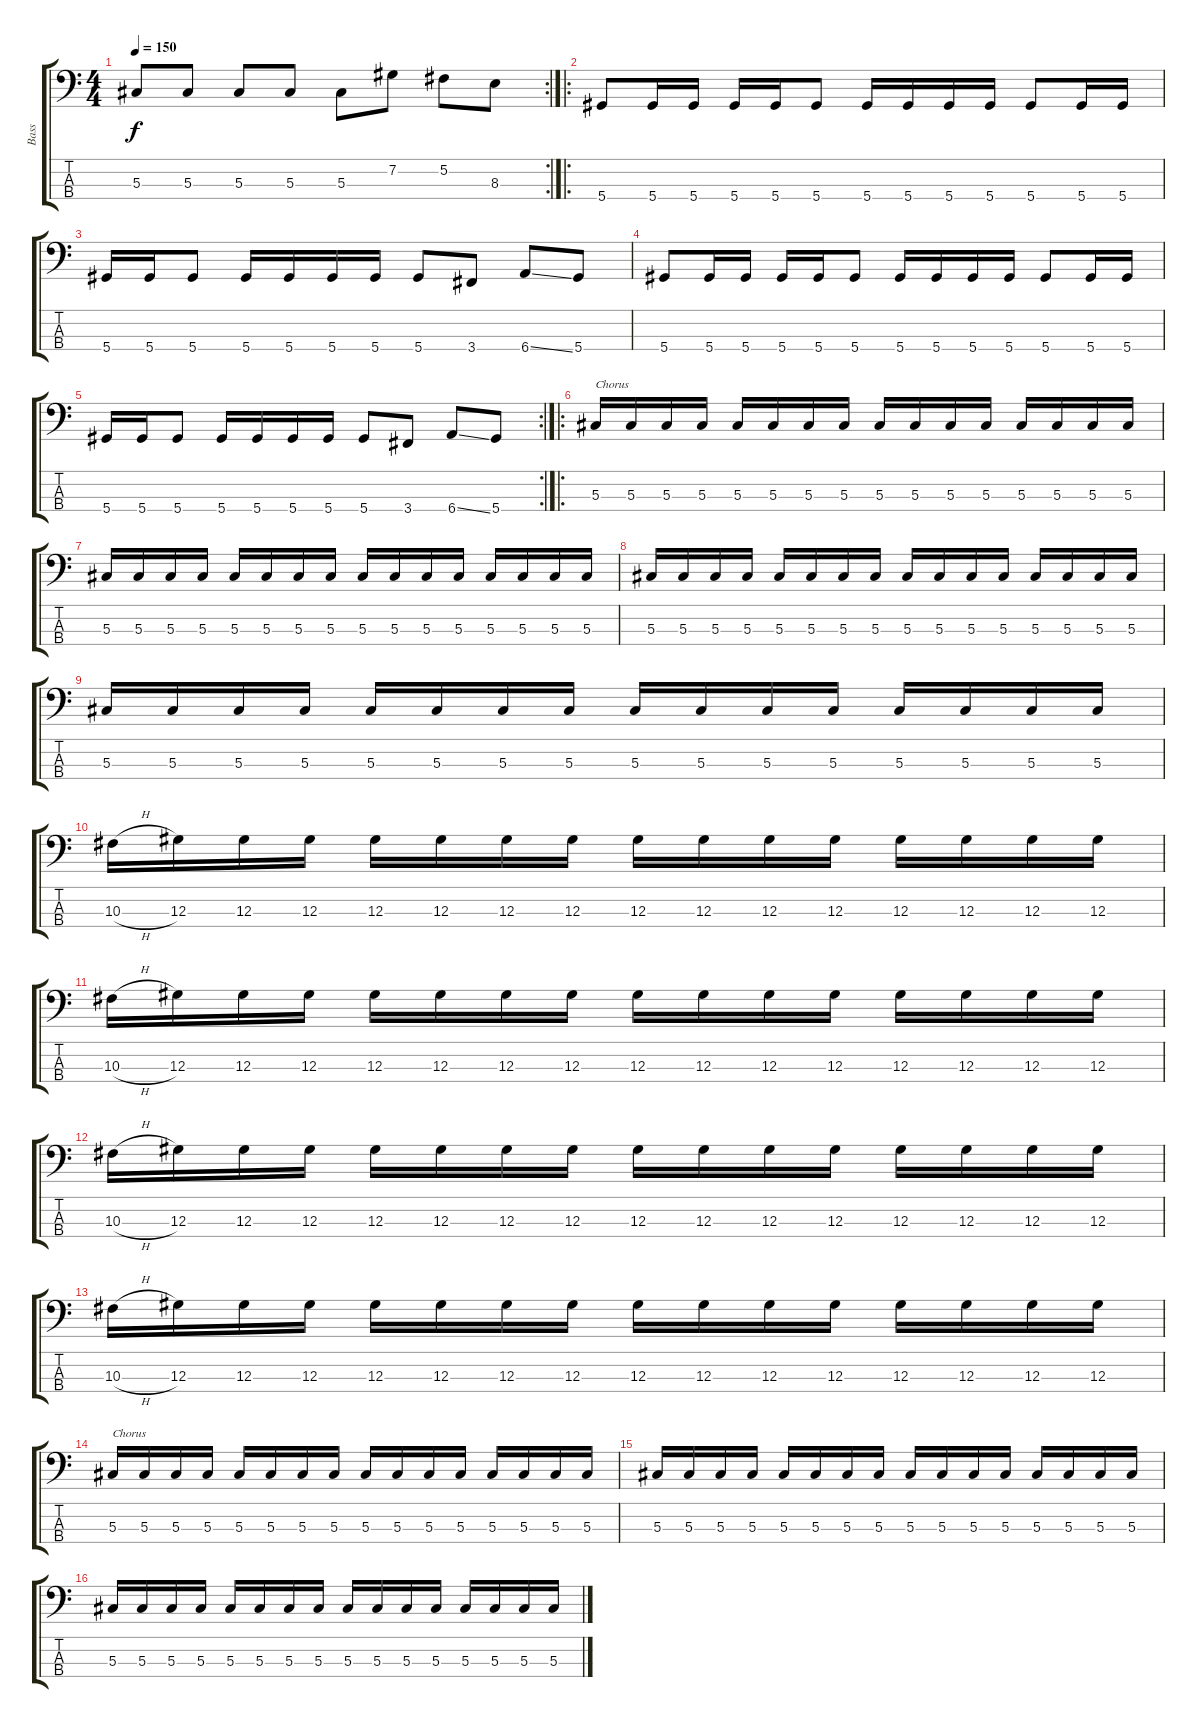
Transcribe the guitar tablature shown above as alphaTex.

\track ("Bass" "Bass") {instrument fretlessbass}
\staff {score tabs}
\tuning (Gb2 Db2 Ab1 Eb1) {hide}
\rc 2
\ts (4 4)
\tempo 150
\clef f4
\ks c
5.3.8{dy f} 5.3.8 5.3.8 5.3.8 5.3.8 7.2.8 5.2.8 8.3.8 |
\ro
5.4.8 5.4.16 5.4.16 5.4.16 5.4.16 5.4.8 5.4.16 5.4.16 5.4.16 5.4.16 5.4.8 5.4.16 5.4.16 |
5.4.16 5.4.16 5.4.8 5.4.16 5.4.16 5.4.16 5.4.16 5.4.8 3.4.8 6.4{ss}.8 5.4.8 |
5.4.8 5.4.16 5.4.16 5.4.16 5.4.16 5.4.8 5.4.16 5.4.16 5.4.16 5.4.16 5.4.8 5.4.16 5.4.16 |
\rc 2
5.4.16 5.4.16 5.4.8 5.4.16 5.4.16 5.4.16 5.4.16 5.4.8 3.4.8 6.4{ss}.8 5.4.8 |
\ro
5.3.16{txt "Chorus"} 5.3.16 5.3.16 5.3.16 5.3.16 5.3.16 5.3.16 5.3.16 5.3.16 5.3.16 5.3.16 5.3.16 5.3.16 5.3.16 5.3.16 5.3.16 |
5.3.16 5.3.16 5.3.16 5.3.16 5.3.16 5.3.16 5.3.16 5.3.16 5.3.16 5.3.16 5.3.16 5.3.16 5.3.16 5.3.16 5.3.16 5.3.16 |
5.3.16 5.3.16 5.3.16 5.3.16 5.3.16 5.3.16 5.3.16 5.3.16 5.3.16 5.3.16 5.3.16 5.3.16 5.3.16 5.3.16 5.3.16 5.3.16 |
5.3.16 5.3.16 5.3.16 5.3.16 5.3.16 5.3.16 5.3.16 5.3.16 5.3.16 5.3.16 5.3.16 5.3.16 5.3.16 5.3.16 5.3.16 5.3.16 |
10.3{h}.16 12.3.16 12.3.16 12.3.16 12.3.16 12.3.16 12.3.16 12.3.16 12.3.16 12.3.16 12.3.16 12.3.16 12.3.16 12.3.16 12.3.16 12.3.16 |
10.3{h}.16 12.3.16 12.3.16 12.3.16 12.3.16 12.3.16 12.3.16 12.3.16 12.3.16 12.3.16 12.3.16 12.3.16 12.3.16 12.3.16 12.3.16 12.3.16 |
10.3{h}.16 12.3.16 12.3.16 12.3.16 12.3.16 12.3.16 12.3.16 12.3.16 12.3.16 12.3.16 12.3.16 12.3.16 12.3.16 12.3.16 12.3.16 12.3.16 |
10.3{h}.16 12.3.16 12.3.16 12.3.16 12.3.16 12.3.16 12.3.16 12.3.16 12.3.16 12.3.16 12.3.16 12.3.16 12.3.16 12.3.16 12.3.16 12.3.16 |
5.3.16{txt "Chorus"} 5.3.16 5.3.16 5.3.16 5.3.16 5.3.16 5.3.16 5.3.16 5.3.16 5.3.16 5.3.16 5.3.16 5.3.16 5.3.16 5.3.16 5.3.16 |
5.3.16 5.3.16 5.3.16 5.3.16 5.3.16 5.3.16 5.3.16 5.3.16 5.3.16 5.3.16 5.3.16 5.3.16 5.3.16 5.3.16 5.3.16 5.3.16 |
5.3.16 5.3.16 5.3.16 5.3.16 5.3.16 5.3.16 5.3.16 5.3.16 5.3.16 5.3.16 5.3.16 5.3.16 5.3.16 5.3.16 5.3.16 5.3.16
